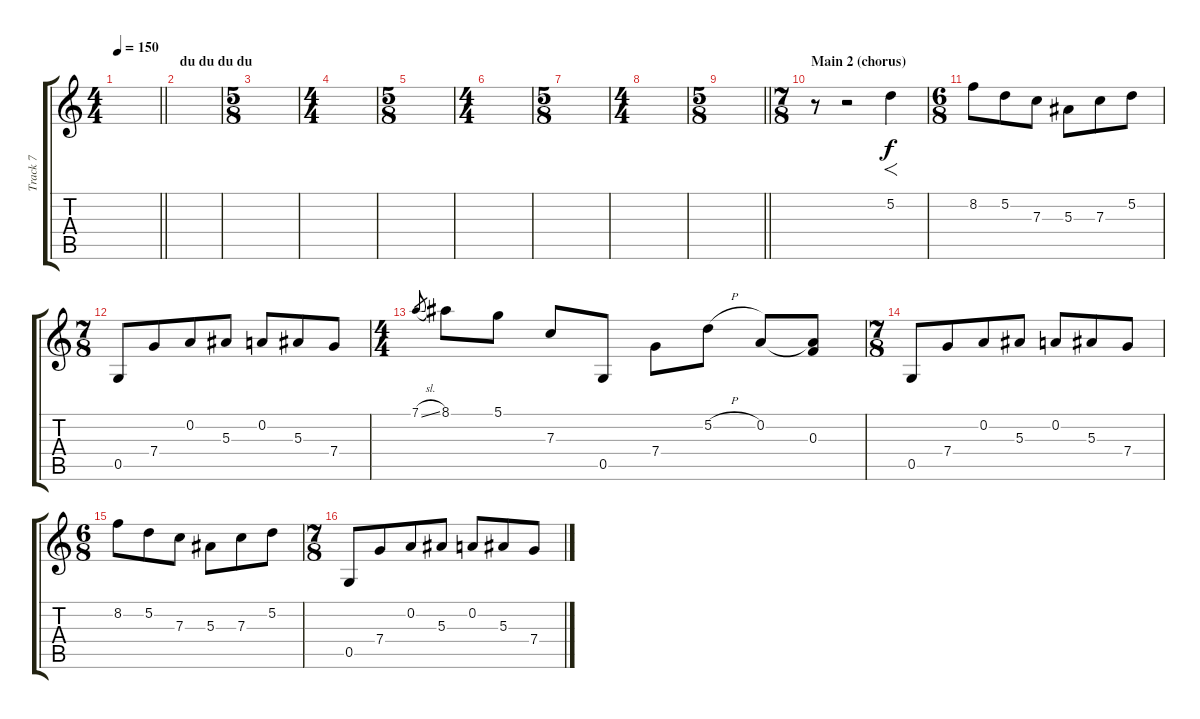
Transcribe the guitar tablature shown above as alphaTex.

\track ("Track 7" "Track 7") {instrument stringensemble1}
\staff {score tabs}
\tuning (D5 A4 F4 C4 G3 D3) {hide}
\ts (4 4)
\tempo 150
\clef g2
\barLineRight lightlight
\ks c
|
\section ("" "du du du du")
|
\ts (5 8)
|
\ts (4 4)
|
\ts (5 8)
|
\ts (4 4)
|
\ts (5 8)
|
\ts (4 4)
|
\ts (5 8)
\barLineRight lightlight
|
\ts (7 8)
\section ("" "Main 2 (chorus)")
r.8 r.2 5.2.4{f} |
\ts (6 8)
8.2.8 5.2.8 7.3.8 5.3.8 7.3.8 5.2.8 |
\ts (7 8)
0.5.8 7.4.8 0.2.8 5.3.8 0.2.8 5.3.8 7.4.8 |
\ts (4 4)
7.1{sl}.8{gr} 8.1.8 5.1.8 7.3.8 0.5.8 7.4.8 5.2{h}.8 0.2.8 (0.2{t} 0.3).8 |
\ts (7 8)
0.5.8 7.4.8 0.2.8 5.3.8 0.2.8 5.3.8 7.4.8 |
\ts (6 8)
8.2.8 5.2.8 7.3.8 5.3.8 7.3.8 5.2.8 |
\ts (7 8)
0.5.8 7.4.8 0.2.8 5.3.8 0.2.8 5.3.8 7.4.8
